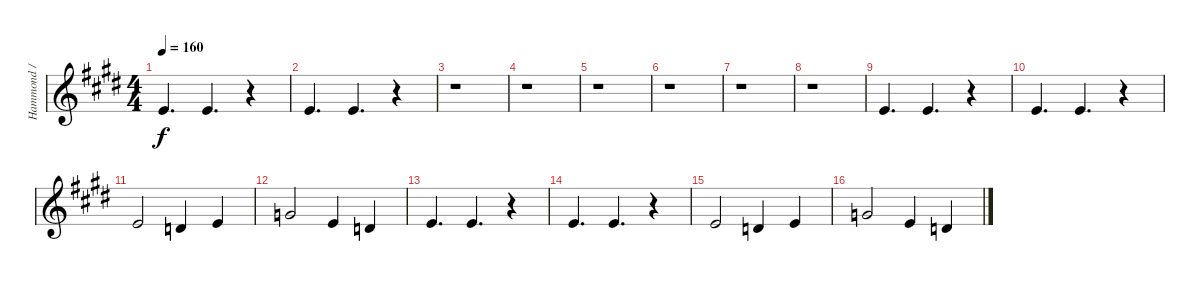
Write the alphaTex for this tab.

\track (" Hammond / Bluie Vocals" " Hammond /") {instrument lead3calliope}
\staff {score}
\tuning (E4 B3 G3 D3 A2 E2) {hide}
\ts (4 4)
\tempo 160
\clef g2
\ks e
5.2.4{d dy f} 5.2.4{d} r.4 |
5.2.4{d} 5.2.4{d} r.4 |
r.1 |
r.1 |
r.1 |
r.1 |
r.1 |
r.1 |
5.2.4{d} 5.2.4{d} r.4 |
5.2.4{d} 5.2.4{d} r.4 |
5.2.2 3.2.4 5.2.4 |
3.1.2 5.2.4 3.2.4 |
5.2.4{d} 5.2.4{d} r.4 |
5.2.4{d} 5.2.4{d} r.4 |
5.2.2 3.2.4 5.2.4 |
3.1.2 5.2.4 3.2.4
